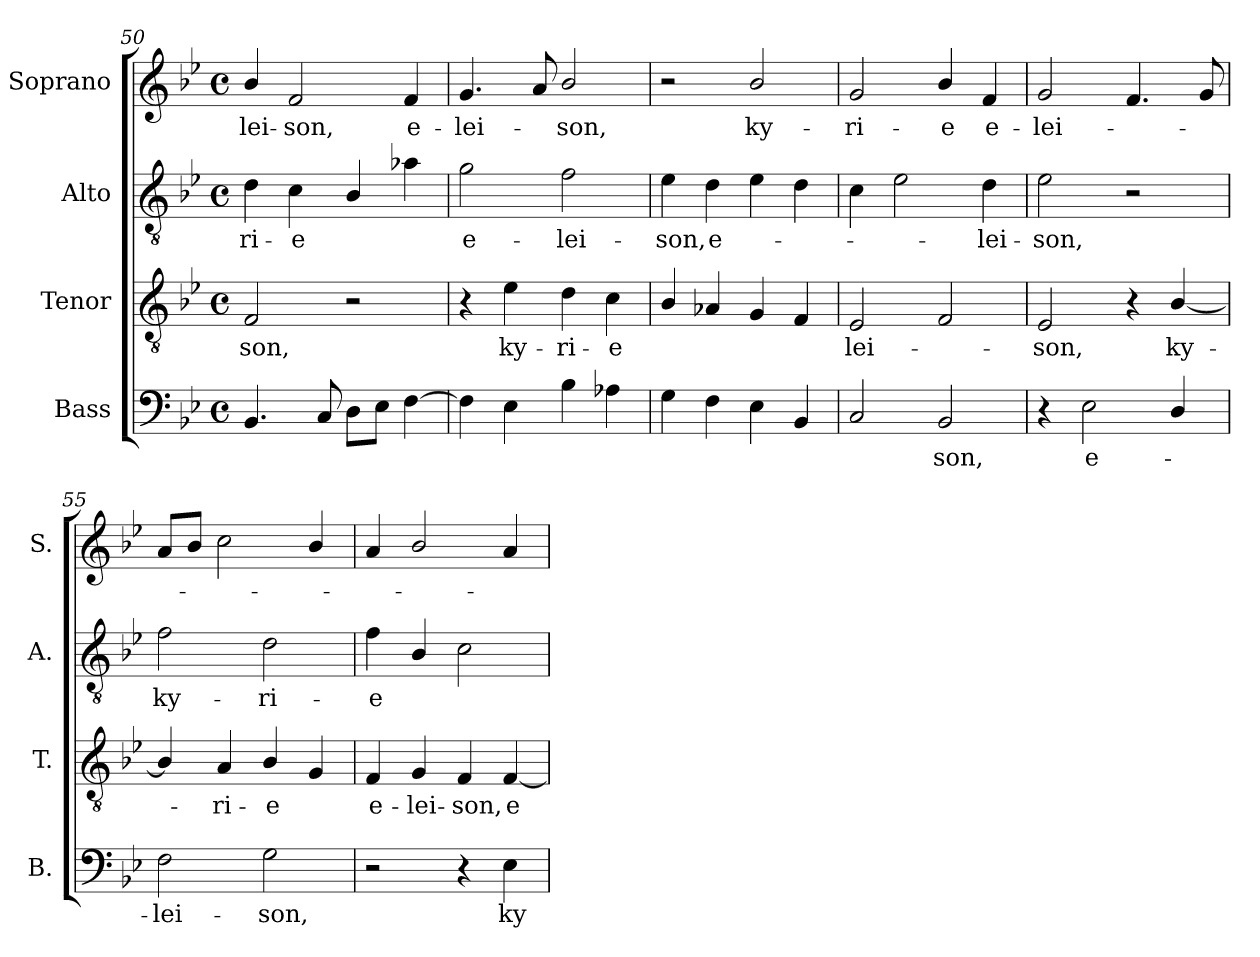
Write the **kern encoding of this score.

**kern	**text	**kern	**text	**kern	**text	**kern	**text
*part4	*part4	*part3	*part3	*part2	*part2	*part1	*part1
*staff4	*staff4	*staff3	*staff3	*staff2	*staff2	*staff1	*staff1
*I"Bass	*	*I"Tenor	*	*I"Alto	*	*I"Soprano	*
*I'B.	*	*I'T.	*	*I'A.	*	*I'S.	*
*clefF4	*	*clefGv2	*	*clefGv2	*	*clefG2	*
*	*	*ITrd7c12	*	*ITrd7c12	*	*	*
*k[b-e-]	*	*k[b-e-]	*	*k[b-e-]	*	*k[b-e-]	*
*B-:	*	*B-:	*	*B-:	*	*B-:	*
*M4/4	*	*M4/4	*	*M4/4	*	*M4/4	*
*met(c)	*	*met(c)	*	*met(c)	*	*met(c)	*
=50	=50	=50	=50	=50	=50	=50	=50
!	!	!	!LO:LY:b:color=#000000	!	!	!	!
!	!	!	!	!	!LO:LY:b:color=#000000	!	!
!	!	!	!	!	!	!	!LO:LY:b:color=#000000
4.BB-i/	.	2FFi/	-son,	4Di\	-ri-	4b-i/	-lei-
!	!	!	!	!	!LO:LY:b:color=#000000	!	!
!	!	!	!	!	!	!	!LO:LY:b:color=#000000
.	.	.	.	4Ci\	-e	2fi/	-son,
8Ci/	.	.	.	.	.	.	.
8Di\L	.	2r	.	4BB-i/	.	.	.
8E-i\J	.	.	.	.	.	.	.
!	!	!	!	!	!	!	!LO:LY:b:color=#000000
[4Fi\	.	.	.	4A-Xi\	.	4fi/	e-
=51	=51	=51	=51	=51	=51	=51	=51
!	!	!	!	!	!LO:LY:b:color=#000000	!	!
!	!	!	!	!	!	!	!LO:LY:b:color=#000000
4Fi\]	.	4r	.	2Gi\	e-	4.gi/	-lei-
!	!	!	!LO:LY:b:color=#000000	!	!	!	!
4E-i\	.	4E-i\	ky-	.	.	.	.
.	.	.	.	.	.	8ai/	.
!	!	!	!LO:LY:b:color=#000000	!	!	!	!
!	!	!	!	!	!LO:LY:b:color=#000000	!	!
!	!	!	!	!	!	!	!LO:LY:b:color=#000000
4B-i\	.	4Di\	-ri-	2Fi\	-lei-	2b-i/	-son,
!	!	!	!LO:LY:b:color=#000000	!	!	!	!
4A-Xi\	.	4Ci\	-e	.	.	.	.
=52	=52	=52	=52	=52	=52	=52	=52
!	!	!	!	!	!LO:LY:b:color=#000000	!	!
4Gi\	.	4BB-i/	.	4E-i\	-son,	2r	.
!	!	!	!	!	!LO:LY:b:color=#000000	!	!
4Fi\	.	4AA-Xi/	.	4Di\	e-	.	.
!	!	!	!	!	!	!	!LO:LY:b:color=#000000
4E-i\	.	4GGi/	.	4E-i\	.	2b-i/	ky-
4BB-i/	.	4FFi/	.	4Di\	.	.	.
=53	=53	=53	=53	=53	=53	=53	=53
!	!	!	!LO:LY:b:color=#000000	!	!	!	!
!	!	!	!	!	!	!	!LO:LY:b:color=#000000
2Ci/	.	2EE-i/	lei-	4Ci\	.	2gi/	-ri-
.	.	.	.	2E-i\	.	.	.
!	!LO:LY:b:color=#000000	!	!	!	!	!	!
!	!	!	!	!	!	!	!LO:LY:b:color=#000000
2BB-i/	-son,	2FFi/	.	.	.	4b-i/	-e
!	!	!	!	!	!LO:LY:b:color=#000000	!	!
!	!	!	!	!	!	!	!LO:LY:b:color=#000000
.	.	.	.	4Di\	-lei-	4fi/	e-
=54	=54	=54	=54	=54	=54	=54	=54
!	!	!	!LO:LY:b:color=#000000	!	!	!	!
!	!	!	!	!	!LO:LY:b:color=#000000	!	!
!	!	!	!	!	!	!	!LO:LY:b:color=#000000
4r	.	2EE-i/	-son,	2E-i\	-son,	2gi/	-lei-
!	!LO:LY:b:color=#000000	!	!	!	!	!	!
2E-i\	e-	.	.	.	.	.	.
.	.	4r	.	2r	.	4.fi/	.
!	!	!	!LO:LY:b:color=#000000	!	!	!	!
4Di/	.	[4BB-i/	ky-	.	.	.	.
.	.	.	.	.	.	8gi/	.
!!LO:LB:g=z
=55	=55	=55	=55	=55	=55	=55	=55
!	!LO:LY:b:color=#000000	!	!	!	!	!	!
!	!	!	!	!	!LO:LY:b:color=#000000	!	!
2Fi\	-lei-	4BB-i/]	.	2Fi\	ky-	8ai/L	.
.	.	.	.	.	.	8b-i/J	.
!	!	!	!LO:LY:b:color=#000000	!	!	!	!
.	.	4AAi/	-ri-	.	.	2cci\	.
!	!LO:LY:b:color=#000000	!	!	!	!	!	!
!	!	!	!LO:LY:b:color=#000000	!	!	!	!
!	!	!	!	!	!LO:LY:b:color=#000000	!	!
2Gi\	-son,	4BB-i/	-e	2Di\	-ri-	.	.
.	.	4GGi/	.	.	.	4b-i/	.
=56	=56	=56	=56	=56	=56	=56	=56
!	!	!	!LO:LY:b:color=#000000	!	!	!	!
!	!	!	!	!	!LO:LY:b:color=#000000	!	!
2r	.	4FFi/	e-	4Fi\	-e	4ai/	.
!	!	!	!LO:LY:b:color=#000000	!	!	!	!
.	.	4GGi/	-lei-	4BB-i/	.	2b-i/	.
!	!	!	!LO:LY:b:color=#000000	!	!	!	!
4r	.	4FFi/	-son,	2Ci\	.	.	.
!	!LO:LY:b:color=#000000	!	!	!	!	!	!
!	!	!	!LO:LY:b:color=#000000	!	!	!	!
4E-i\	ky-	[4FFi/	e-	.	.	4ai/	.
=	=	=	=	=	=	=	=
*-	*-	*-	*-	*-	*-	*-	*-
